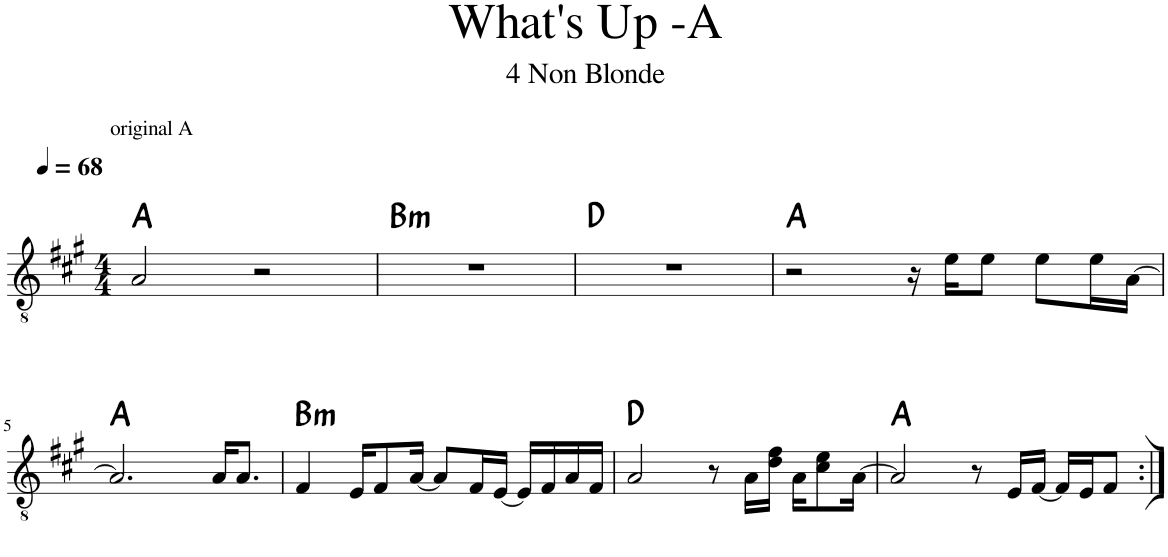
**kern	**harte
*part1	*part1
*staff1	*
*I"Classical Guitar	*
*I'Guit.	*
*clefGv2	*
*k[f#c#g#]	*
*M4/4	*
*MM68	*
=1	=1
!LO:TX:a:t=original A	!
2A/	A:maj
2r	.
=2	=2
!	!LO:H:kt=m
1r	B:min
=3	=3
1r	D:maj
=4	=4
2r	A:maj
16r	.
16e\KL	.
8e\J	.
8e\L	.
16e\L	.
[16A\JJ	.
!!LO:LB:g=z
=5	=5
2.A/]	A:maj
16A/KL	.
8.A/J	.
=6	=6
!	!LO:H:kt=m
4F#/	B:min
16E/KL	.
8F#/	.
[16A/Jk	.
8A/L]	.
16F#/L	.
[16E/JJ	.
16E/LL]	.
16F#/	.
16A/	.
16F#/JJ	.
=7	=7
2A/	D:maj
8r	.
16A\LL	.
16d\ 16f#\JJ	.
16A\KL	.
8c#\ 8e\	.
[16A\Jk	.
=8	=8
2A/]	A:maj
8r	.
16E/LL	.
[16F#/JJ	.
16F#/LL]	.
16E/J	.
8F#/J	.
=:|!	=:|!
*-	*-
